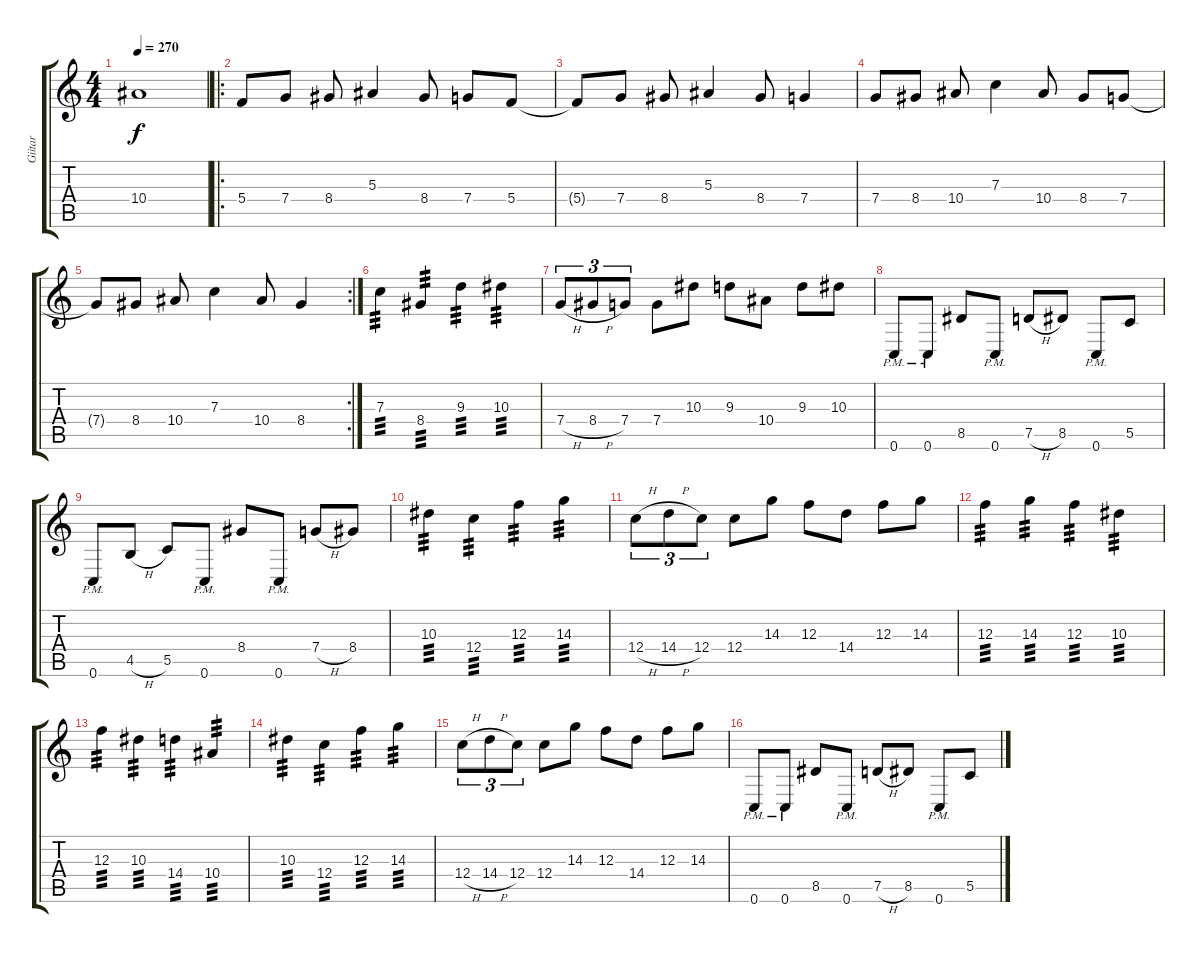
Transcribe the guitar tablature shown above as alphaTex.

\track ("Giitar" "Giitar") {instrument electricguitarclean}
\staff {score tabs}
\tuning (D4 A3 F3 C3 G2 C2) {hide}
\ts (4 4)
\tempo 270
\clef g2
\ks c
10.4.1{dy f} |
\ro
5.4.8 7.4.8 8.4.8 5.3.4 8.4.8 7.4.8 5.4.8 |
5.4{t}.8 7.4.8 8.4.8 5.3.4 8.4.8 7.4.4 |
7.4.8 8.4.8 10.4.8 7.3.4 10.4.8 8.4.8 7.4.8 |
\rc 2
7.4{t}.8 8.4.8 10.4.8 7.3.4 10.4.8 8.4.4 |
7.3.4{tp 3} 8.4.4{tp 3} 9.3.4{tp 3} 10.3.4{tp 3} |
7.4{h}.8{tu (3 2)} 8.4{h}.8{tu (3 2)} 7.4.8{tu (3 2)} 7.4.8 10.3.8 9.3.8 10.4.8 9.3.8 10.3.8 |
0.6{pm}.8 0.6{pm}.8 8.5.8 0.6{pm}.8 7.5{h}.8 8.5.8 0.6{pm}.8 5.5.8 |
0.6{pm}.8 4.5{h}.8 5.5.8 0.6{pm}.8 8.4.8 0.6{pm}.8 7.4{h}.8 8.4.8 |
10.3.4{tp 3} 12.4.4{tp 3} 12.3.4{tp 3} 14.3.4{tp 3} |
12.4{h}.8{tu (3 2)} 14.4{h}.8{tu (3 2)} 12.4.8{tu (3 2)} 12.4.8 14.3.8 12.3.8 14.4.8 12.3.8 14.3.8 |
12.3.4{tp 3} 14.3.4{tp 3} 12.3.4{tp 3} 10.3.4{tp 3} |
12.3.4{tp 3} 10.3.4{tp 3} 14.4.4{tp 3} 10.4.4{tp 3} |
10.3.4{tp 3} 12.4.4{tp 3} 12.3.4{tp 3} 14.3.4{tp 3} |
12.4{h}.8{tu (3 2)} 14.4{h}.8{tu (3 2)} 12.4.8{tu (3 2)} 12.4.8 14.3.8 12.3.8 14.4.8 12.3.8 14.3.8 |
0.6{pm}.8 0.6{pm}.8 8.5.8 0.6{pm}.8 7.5{h}.8 8.5.8 0.6{pm}.8 5.5.8
